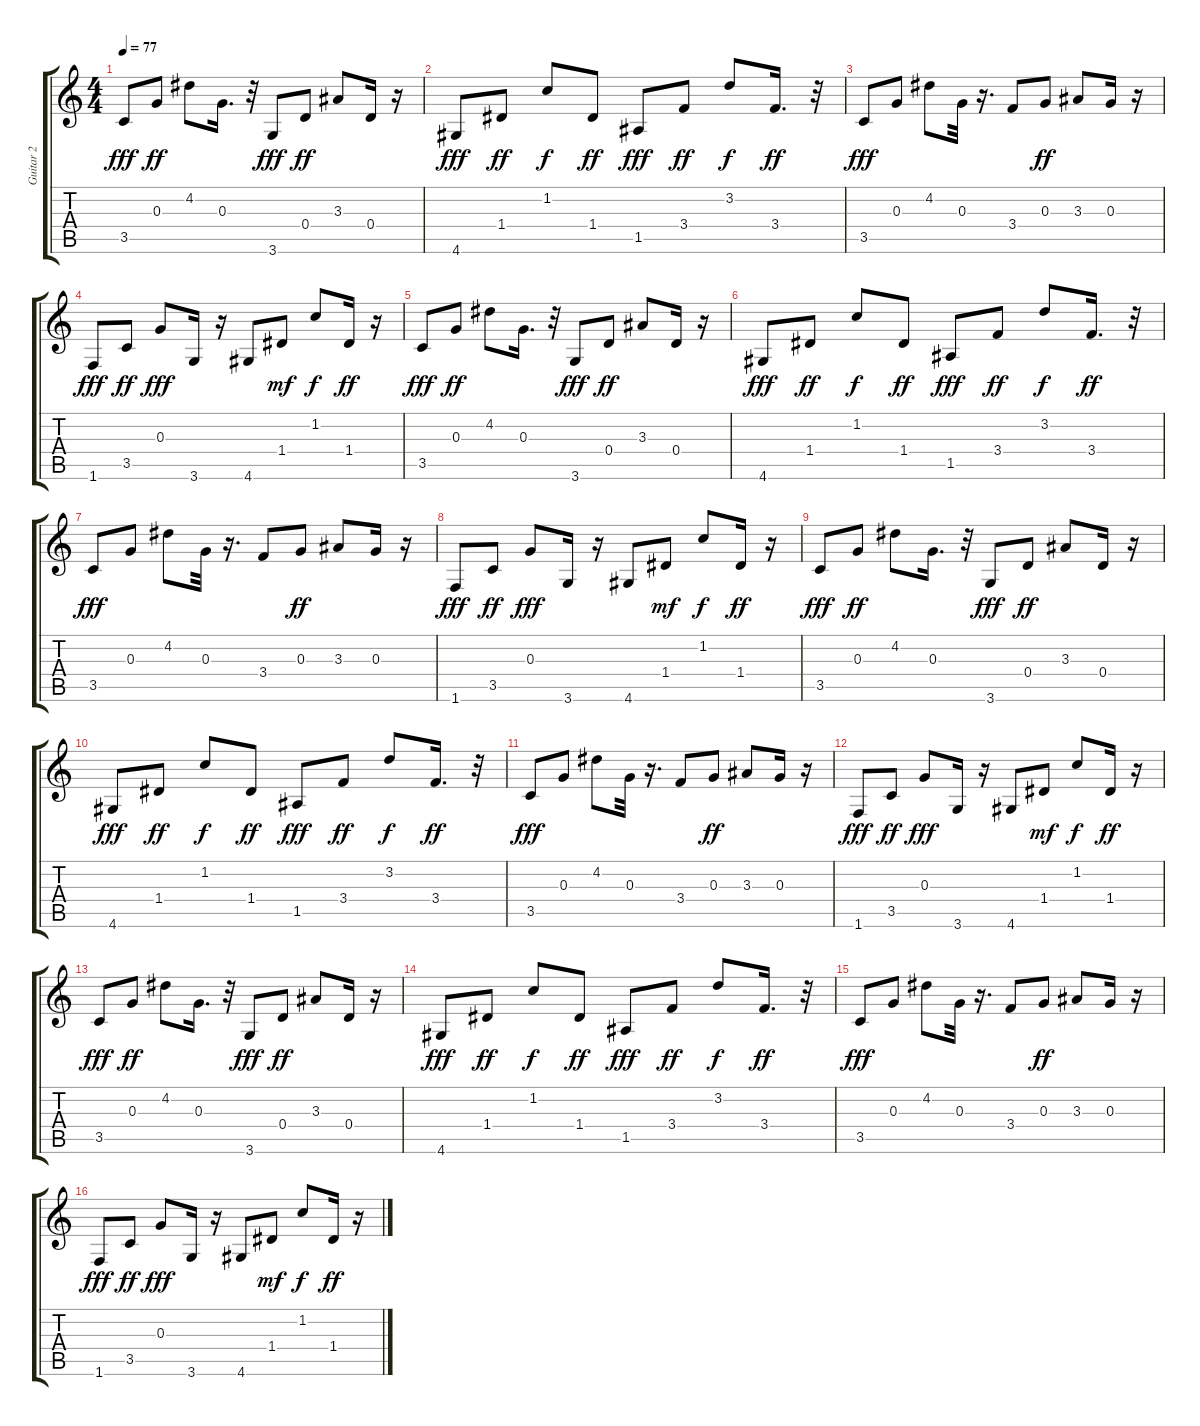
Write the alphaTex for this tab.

\track ("Guitar 2" "Guitar 2") {instrument acousticguitarnylon}
\staff {score tabs}
\tuning (E4 B3 G3 D3 A2 E2) {hide}
\ts (4 4)
\tempo 77
\clef g2
\ks c
3.5.8{dy fff} 0.3.8{dy ff} 4.2.8 0.3.16{d} r.32 3.6.8{dy fff} 0.4.8{dy ff} 3.3.8 0.4.16 r.16 |
4.6.8{dy fff} 1.4.8{dy ff} 1.2.8{dy f} 1.4.8{dy ff} 1.5.8{dy fff} 3.4.8{dy ff} 3.2.8{dy f} 3.4.16{d dy ff} r.32 |
3.5.8{dy fff} 0.3.8 4.2.8 0.3.32 r.16{d} 3.4.8 0.3.8{dy ff} 3.3.8 0.3.16 r.16 |
1.6.8{dy fff} 3.5.8{dy ff} 0.3.8{dy fff} 3.6.16 r.16 4.6.8 1.4.8{dy mf} 1.2.8{dy f} 1.4.16{dy ff} r.16 |
3.5.8{dy fff} 0.3.8{dy ff} 4.2.8 0.3.16{d} r.32 3.6.8{dy fff} 0.4.8{dy ff} 3.3.8 0.4.16 r.16 |
4.6.8{dy fff} 1.4.8{dy ff} 1.2.8{dy f} 1.4.8{dy ff} 1.5.8{dy fff} 3.4.8{dy ff} 3.2.8{dy f} 3.4.16{d dy ff} r.32 |
3.5.8{dy fff} 0.3.8 4.2.8 0.3.32 r.16{d} 3.4.8 0.3.8{dy ff} 3.3.8 0.3.16 r.16 |
1.6.8{dy fff} 3.5.8{dy ff} 0.3.8{dy fff} 3.6.16 r.16 4.6.8 1.4.8{dy mf} 1.2.8{dy f} 1.4.16{dy ff} r.16 |
3.5.8{dy fff} 0.3.8{dy ff} 4.2.8 0.3.16{d} r.32 3.6.8{dy fff} 0.4.8{dy ff} 3.3.8 0.4.16 r.16 |
4.6.8{dy fff} 1.4.8{dy ff} 1.2.8{dy f} 1.4.8{dy ff} 1.5.8{dy fff} 3.4.8{dy ff} 3.2.8{dy f} 3.4.16{d dy ff} r.32 |
3.5.8{dy fff} 0.3.8 4.2.8 0.3.32 r.16{d} 3.4.8 0.3.8{dy ff} 3.3.8 0.3.16 r.16 |
1.6.8{dy fff} 3.5.8{dy ff} 0.3.8{dy fff} 3.6.16 r.16 4.6.8 1.4.8{dy mf} 1.2.8{dy f} 1.4.16{dy ff} r.16 |
3.5.8{dy fff} 0.3.8{dy ff} 4.2.8 0.3.16{d} r.32 3.6.8{dy fff} 0.4.8{dy ff} 3.3.8 0.4.16 r.16 |
4.6.8{dy fff} 1.4.8{dy ff} 1.2.8{dy f} 1.4.8{dy ff} 1.5.8{dy fff} 3.4.8{dy ff} 3.2.8{dy f} 3.4.16{d dy ff} r.32 |
3.5.8{dy fff} 0.3.8 4.2.8 0.3.32 r.16{d} 3.4.8 0.3.8{dy ff} 3.3.8 0.3.16 r.16 |
1.6.8{dy fff} 3.5.8{dy ff} 0.3.8{dy fff} 3.6.16 r.16 4.6.8 1.4.8{dy mf} 1.2.8{dy f} 1.4.16{dy ff} r.16
